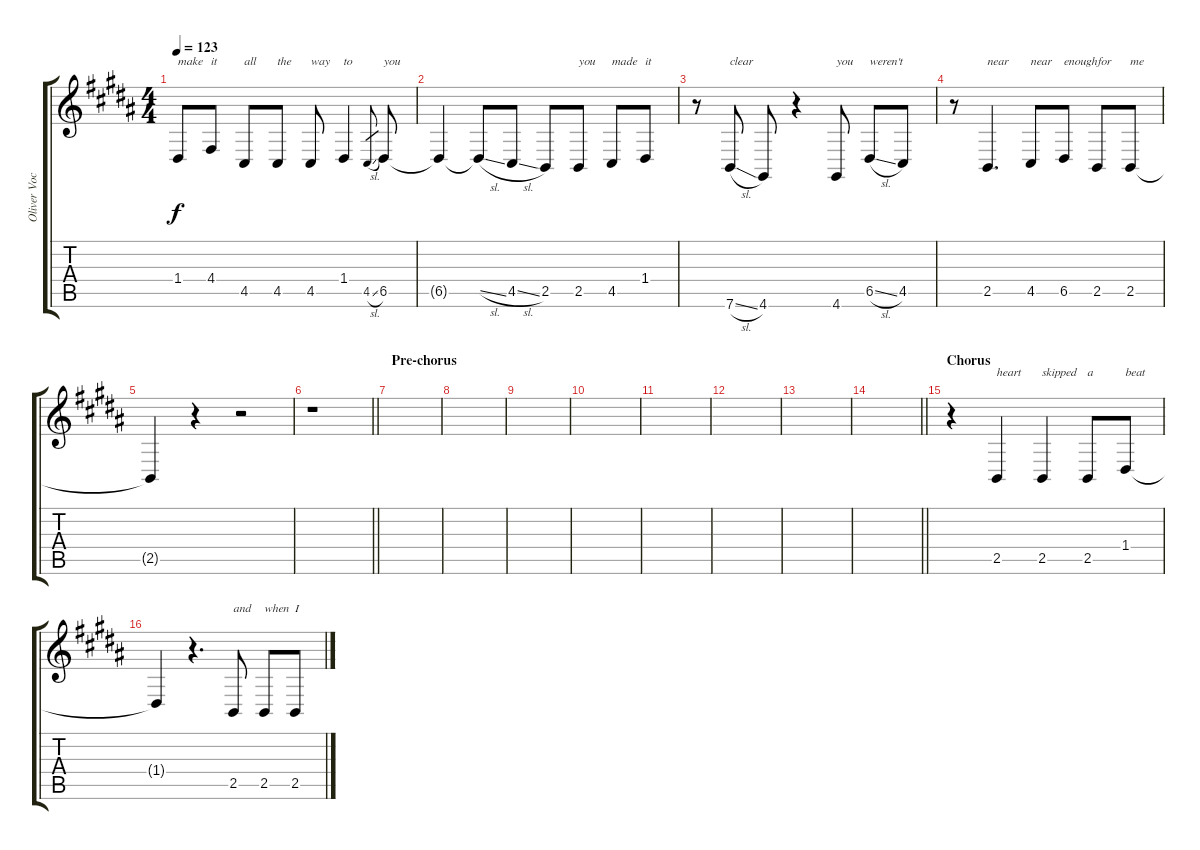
\track ("Oliver Vocals" "Oliver Voc") {instrument lead6voice}
\staff {score tabs}
\tuning (E4 B3 G3 D3 A2 E2) {hide}
\ts (4 4)
\tempo 123
\clef g2
\ks g#minor
1.4.8{txt "make" dy f} 4.4.8{txt "it"} 4.5.8{txt "all"} 4.5.8{txt "the"} 4.5.8{txt "way"} 1.4.4{txt "to"} 4.5{sl}.8{gr} 6.5.8{txt "you"} |
6.5{t}.4 6.5{sl t}.8 4.5{sl}.8 2.5.8 2.5.8{txt "you"} 4.5.8{txt "made"} 1.4.8{txt "it"} |
r.8 7.6{sl}.8{txt "clear"} 4.6.8 r.4 4.6.8{txt "you"} 6.5{sl}.8{txt "weren't"} 4.5.8 |
r.8 2.5.4{d txt "near"} 4.5.8{txt "near"} 6.5.8{txt "enough"} 2.5.8{txt "for"} 2.5.8{txt "me"} |
2.5{t}.4 r.4 r.2 |
\barLineRight lightlight
r.1 |
\section ("" "Pre-chorus")
|
|
|
|
|
|
|
\barLineRight lightlight
|
\section ("" "Chorus")
r.4 2.5.4{txt "heart"} 2.5.4{txt "skipped"} 2.5.8{txt "a"} 1.4.8{txt "beat"} |
1.4{t}.4 r.4{d} 2.5.8{txt "and"} 2.5.8{txt "when"} 2.5.8{txt "I"}
